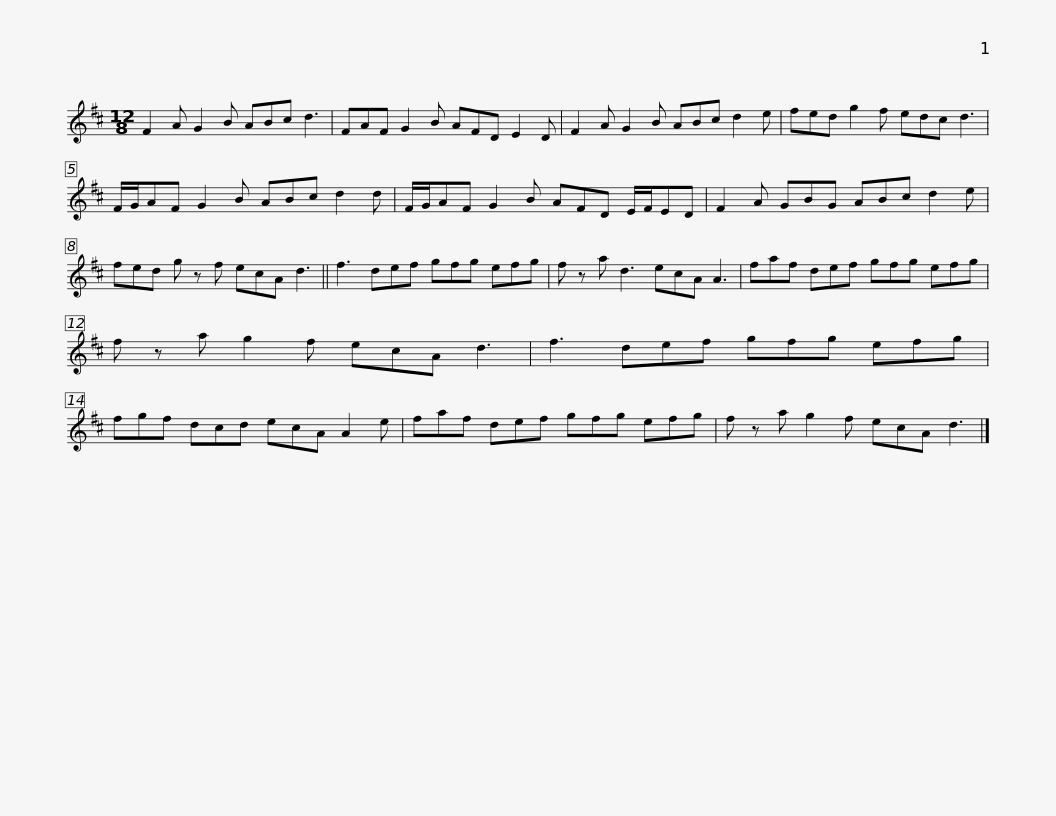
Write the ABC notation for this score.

X:1
L:1/8
M:12/8
I:linebreak $
K:D
V:1 treble
V:1
 F2 A G2 B ABc d3 | FAF G2 B AFD E2 D | F2 A G2 B ABc d2 e | fed g2 f edc d3 |$ F/G/AF G2 B ABc d2 d | %5
 F/G/AF G2 B AFD E/F/ED | F2 A GBG ABc d2 e |$ fed g z f ecA d3 || f3 def gfg efg | f z a d3 ecA A3 | %10
 faf def gfg efg |$ f z a g2 f ecA d3 | f3 def gfg efg | fgf dcd ecA A2 e | faf def gfg efg |$ %15
 f z a g2 f ecA d3 |] %16
